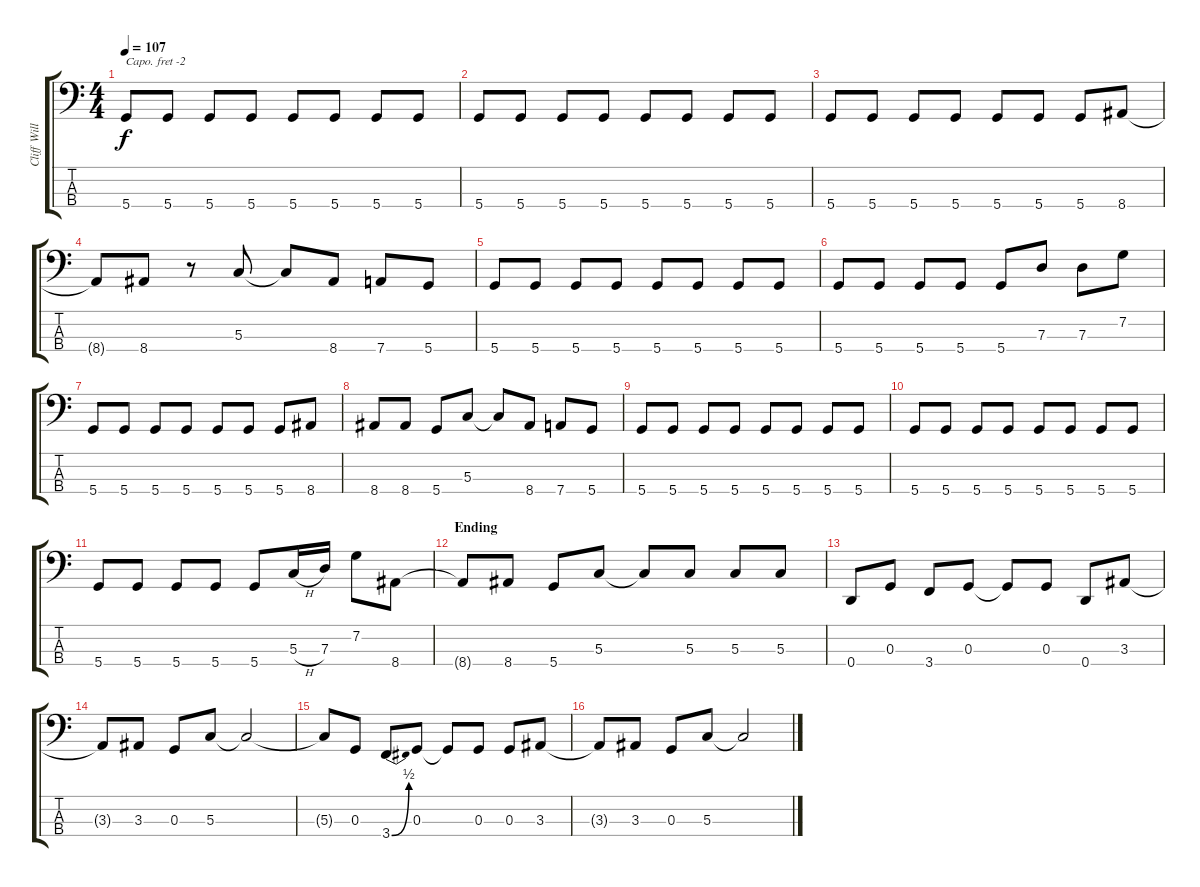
\track ("Cliff Williams" "Cliff Will") {instrument electricbasspick}
\staff {score tabs}
\capo -2
\tuning (G2 D2 A1 E1) {hide}
\ts (4 4)
\tempo 107
\clef f4
\ks c
5.4.8{dy f} 5.4.8 5.4.8 5.4.8 5.4.8 5.4.8 5.4.8 5.4.8 |
5.4.8 5.4.8 5.4.8 5.4.8 5.4.8 5.4.8 5.4.8 5.4.8 |
5.4.8 5.4.8 5.4.8 5.4.8 5.4.8 5.4.8 5.4.8 8.4.8 |
8.4{t}.8 8.4.8 r.8 5.3.8 5.3{t}.8 8.4.8 7.4.8 5.4.8 |
5.4.8 5.4.8 5.4.8 5.4.8 5.4.8 5.4.8 5.4.8 5.4.8 |
5.4.8 5.4.8 5.4.8 5.4.8 5.4.8 7.3.8 7.3.8 7.2.8 |
5.4.8 5.4.8 5.4.8 5.4.8 5.4.8 5.4.8 5.4.8 8.4.8 |
8.4.8 8.4.8 5.4.8 5.3.8 5.3{t}.8 8.4.8 7.4.8 5.4.8 |
5.4.8 5.4.8 5.4.8 5.4.8 5.4.8 5.4.8 5.4.8 5.4.8 |
5.4.8 5.4.8 5.4.8 5.4.8 5.4.8 5.4.8 5.4.8 5.4.8 |
5.4.8 5.4.8 5.4.8 5.4.8 5.4.8 5.3{h}.16 7.3.16 7.2.8 8.4.8 |
\section ("" "Ending")
8.4{t}.8 8.4.8 5.4.8 5.3.8 5.3{t}.8 5.3.8 5.3.8 5.3.8 |
0.4.8 0.3.8 3.4.8 0.3.8 0.3{t}.8 0.3.8 0.4.8 3.3.8 |
3.3{t}.8 3.3.8 0.3.8 5.3.8 5.3{t}.2 |
5.3{t}.8 0.3.8 3.4{be (bend 0 0 60 2)}.8 0.3.8 0.3{t}.8 0.3.8 0.3.8 3.3.8 |
3.3{t}.8 3.3.8 0.3.8 5.3.8 5.3{t}.2
